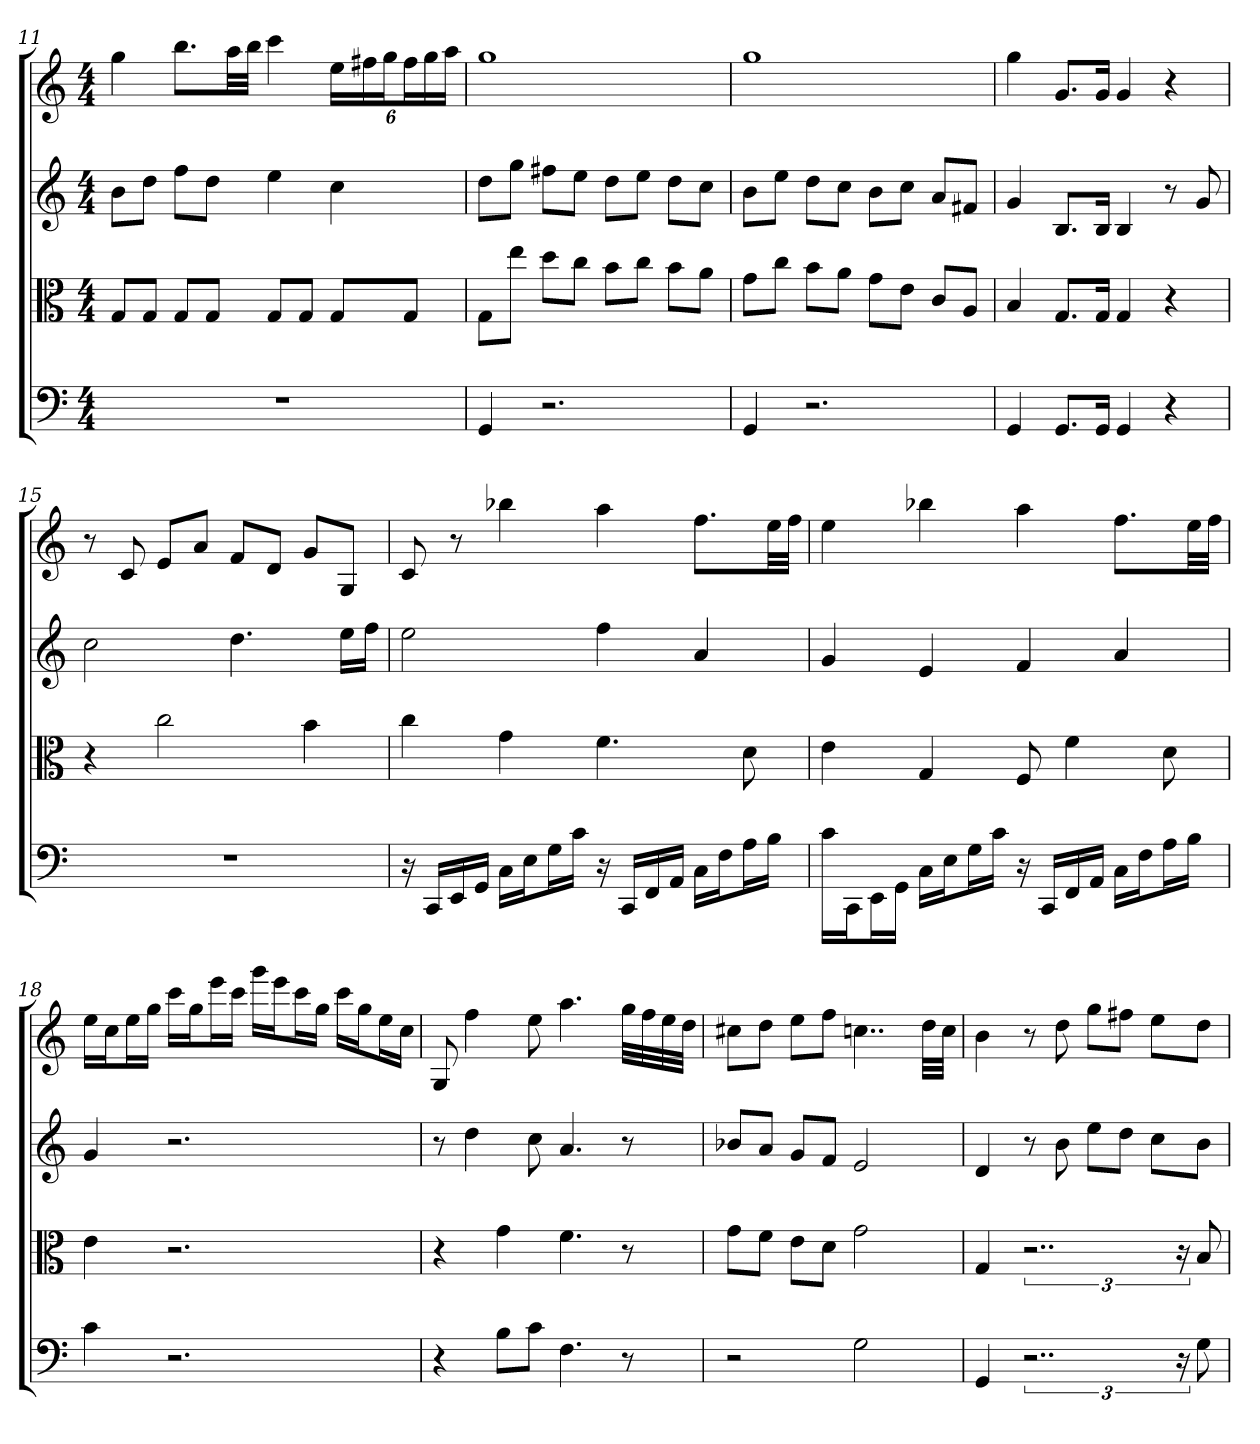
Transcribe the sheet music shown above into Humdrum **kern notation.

**kern	**kern	**kern	**kern
*part4	*part3	*part2	*part1
*staff4	*staff3	*staff2	*staff1
*clefF4	*clefC3	*	*
*k[]	*k[]	*k[]	*k[]
*C:	*C:	*C:	*C:
*M4/4	*M4/4	*M4/4	*M4/4
=11	=11	=11	=11
1r	8G/L	8bL	4gg
.	8G/J	8ddJ	.
.	8G/L	8ffL	8.bbL
.	8G/J	8ddJ	.
.	.	.	32aaLL
.	.	.	32bbJJJ
.	8G/L	4ee	4ccc
.	8G/J	.	.
.	8G/L	4cc	24eeLL
.	.	.	24ff#X
.	.	.	24ggJ
.	8G/J	.	24ff#L
.	.	.	24gg
.	.	.	24aaJJ
=12	=12	=12	=12
4GG	8G\L	8ddL	1gg
.	8ee\J	8ggJ	.
2.r	8dd\L	8ff#XL	.
.	8cc\J	8eeJ	.
.	8b\L	8ddL	.
.	8cc\J	8eeJ	.
.	8b\L	8ddL	.
.	8a\J	8ccJ	.
=13	=13	=13	=13
4GG	8g\L	8bL	1gg
.	8cc\J	8eeJ	.
2.r	8b\L	8ddL	.
.	8a\J	8ccJ	.
.	8g\L	8bL	.
.	8e\J	8ccJ	.
.	8c/L	8aL	.
.	8A/J	8f#XJ	.
=14	=14	=14	=14
4GG	4B	4g	4gg
8.GG/L	8.G/L	8.BL	8.gL
16GG/Jk	16G/Jk	16BJk	16gJk
4GG	4G	4B	4g
4r	4r	8r	4r
.	.	8g	.
=15	=15	=15	=15
1r	4r	2cc	8r
.	.	.	8c
.	2cc	.	8eL
.	.	.	8aJ
.	.	4.dd	8fL
.	.	.	8dJ
.	4b	.	8gL
.	.	16eeLL	8GJ
.	.	16ffJJ	.
=16	=16	=16	=16
16r	4cc	2ee	8c
16CC/LL	.	.	.
16EE/	.	.	8r
16GG/JJ	.	.	.
16C\LL	4g	.	4bb-X
16E\J	.	.	.
16G\L	.	.	.
16c\JJ	.	.	.
16r	4.f	4ff	4aa
16CC/LL	.	.	.
16FF/	.	.	.
16AA/JJ	.	.	.
16C\LL	.	4a	8.ffL
16F\J	.	.	.
16A\L	8d	.	.
16B\JJ	.	.	32eeLL
.	.	.	32ffJJJ
=17	=17	=17	=17
16c\LL	4e	4g	4ee
16CC\J	.	.	.
16EE\L	.	.	.
16GG\JJ	.	.	.
16C\LL	4G	4e	4bb-X
16E\J	.	.	.
16G\L	.	.	.
16c\JJ	.	.	.
16r	8F	4f	4aa
16CC/LL	.	.	.
16FF/	4f	.	.
16AA/JJ	.	.	.
16C\LL	.	4a	8.ffL
16F\J	.	.	.
16A\L	8d	.	.
16B\JJ	.	.	32eeLL
.	.	.	32ffJJJ
=18	=18	=18	=18
4c	4e	4g	16eeLL
.	.	.	16ccJ
.	.	.	16eeL
.	.	.	16ggJJ
2.r	2.r	2.r	16cccLL
.	.	.	16ggJ
.	.	.	16eeeL
.	.	.	16cccJJ
.	.	.	16gggLL
.	.	.	16eeeJ
.	.	.	16cccL
.	.	.	16ggJJ
.	.	.	16cccLL
.	.	.	16ggJ
.	.	.	16eeL
.	.	.	16ccJJ
=19	=19	=19	=19
4r	4r	8r	8G
.	.	4dd	4ff
8B\L	4g	.	.
8c\J	.	8cc	8ee
4.F	4.f	4.a	4.aa
8r	8r	8r	32ggLLL
.	.	.	32ff
.	.	.	32ee
.	.	.	32ddJJJ
=20	=20	=20	=20
2r	8g\L	8b-XL	8cc#XL
.	8f\J	8aJ	8ddJ
.	8e\L	8gL	8eeL
.	8d\J	8fJ	8ffJ
2G	2g	2e	4..ccn
.	.	.	32ddLLL
.	.	.	32ccJJJ
=21	=21	=21	=21
4GG	4G	4d	4b
3..r	3..r	8r	8r
.	.	8b	8dd
.	.	8eeL	8ggL
.	.	8ddJ	8ff#XJ
.	.	8ccL	8eeL
24r	24r	.	.
8G	8B	8bJ	8ddJ
=	=	=	=
*-	*-	*-	*-
